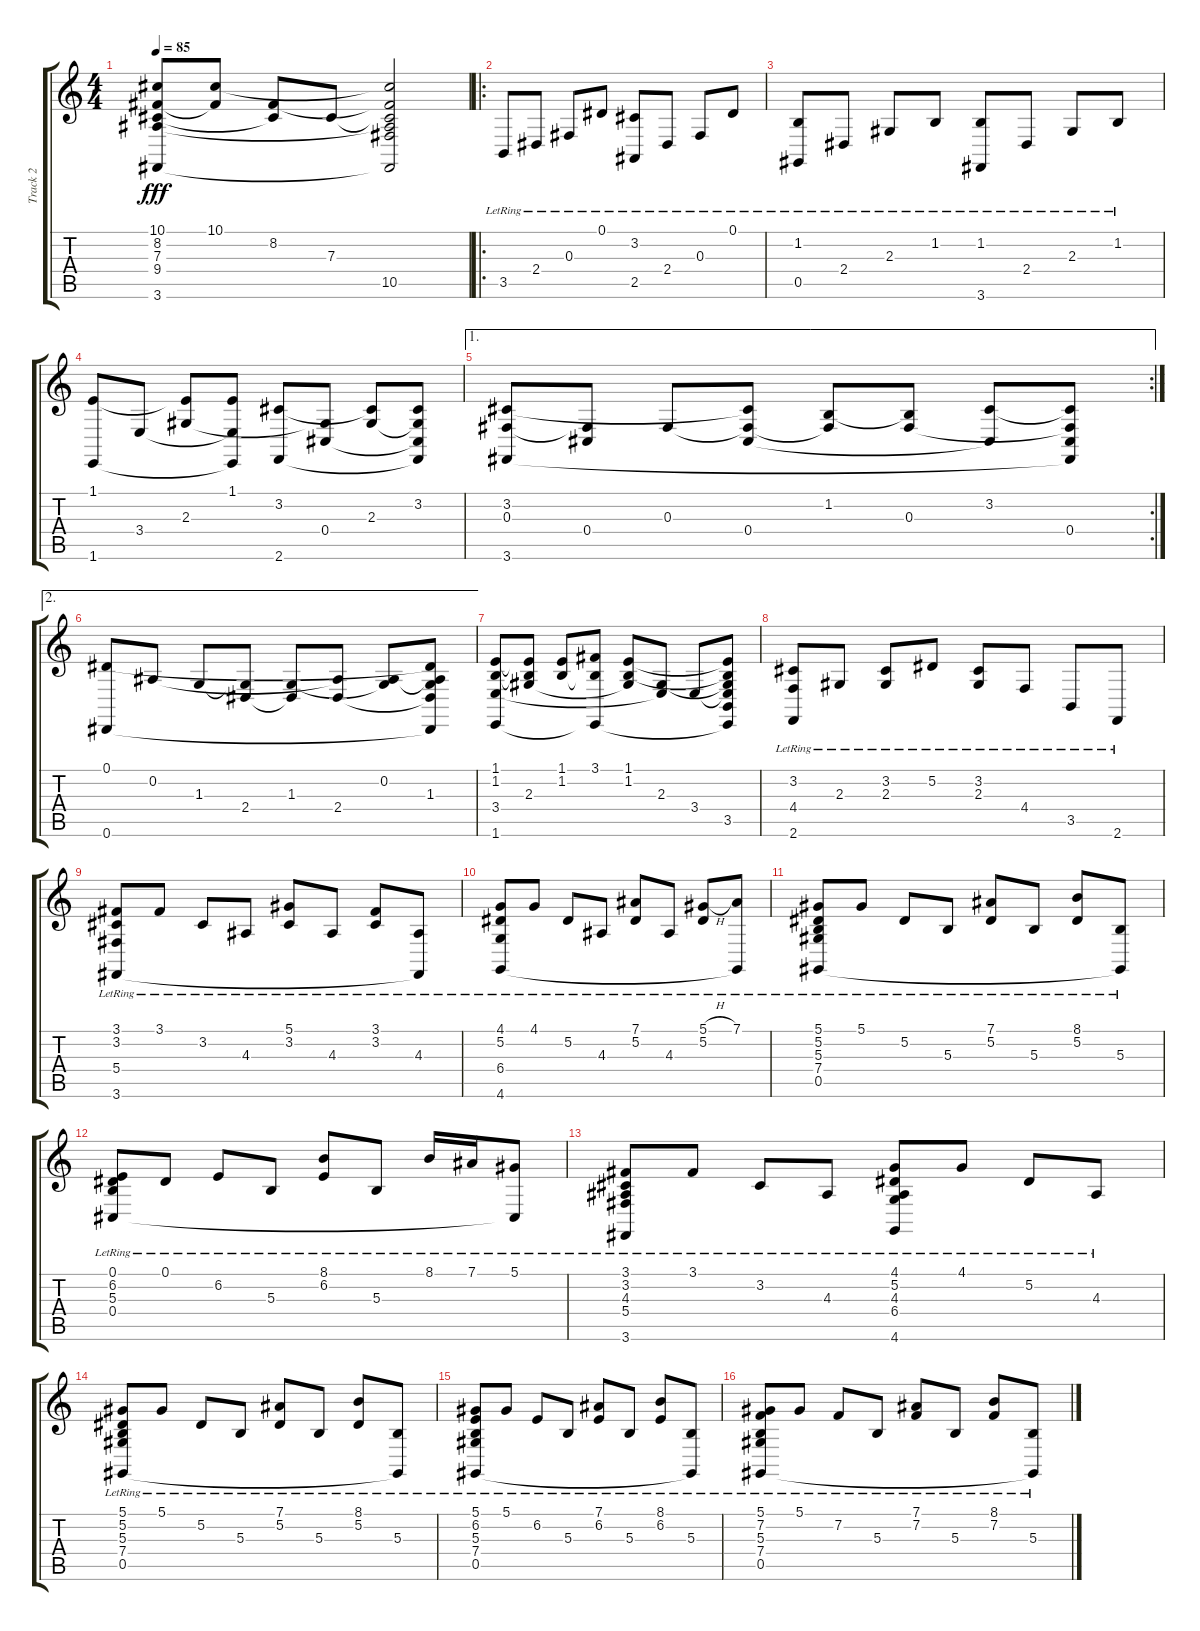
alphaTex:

\track ("Track 2" "Track 2") {instrument acousticgrandpiano}
\staff {score tabs}
\tuning (Eb4 Bb3 Gb3 Db3 Ab2 Eb2) {hide}
\ts (4 4)
\tempo 85
\clef g2
\ks c
(10.1 8.2 7.3 9.4 3.6).8{dy fff} (10.1 8.2{t}).8 (8.2 7.3{t}).8 7.3.8 (10.1{t} 8.2{t} 7.3{t} 9.4{t} 10.5 3.6{t}).2 |
\ro
3.5{lr}.8 2.4{lr}.8 0.3{lr}.8 0.1{lr}.8 (3.2{lr} 2.5{lr}).8 2.4{lr}.8 0.3{lr}.8 0.1{lr}.8 |
(1.2{lr} 0.5{lr}).8 2.4{lr}.8 2.3{lr}.8 1.2{lr}.8 (1.2{lr} 3.6{lr}).8 2.4{lr}.8 2.3{lr}.8 1.2{lr}.8 |
(1.1 1.6).8 3.4.8 (1.1{t} 2.3).8 (1.1 3.4{t} 1.6{t}).8 (3.2 2.6).8 (2.3{t} 0.4).8 (3.2{t} 2.3).8 (3.2 2.3{t} 0.4{t} 2.6{t}).8 |
\ae 1
\rc 2
(3.2 0.3 3.6).8 (0.3{t} 0.4).8 0.3.8 (3.2{t} 0.3{t} 0.4).8 (1.2 0.3{t}).8 (1.2{t} 0.3).8 (3.2 0.4{t}).8 (3.2{t} 0.3{t} 0.4 3.6{t}).8 |
\ae 2
(0.1 0.6).8 0.2.8 1.3.8 (1.3{t} 2.4).8 (1.3 2.4{t}).8 (0.2{t} 2.4).8 (0.2 1.3{t}).8 (0.1{t} 0.2{t} 1.3 2.4{t} 0.6{t}).8 |
(1.1 1.2 3.4 1.6).8 (1.1{t} 1.2{t} 2.3).8 (1.1 1.2).8 (3.1 1.2{t} 1.6{t}).8 (1.1 1.2 2.3{t}).8 (2.3 3.4{t}).8 3.4.8 (1.1{t} 1.2{t} 2.3{t} 3.4{t} 3.5 1.6{t}).8 |
(3.2{lr} 4.4{lr} 2.6{lr}).8 2.3{lr}.8 (3.2{lr} 2.3{lr}).8 5.2{lr}.8 (3.2{lr} 2.3{lr}).8 4.4{lr}.8 3.5{lr}.8 2.6{lr}.8 |
(3.1{lr} 3.2{lr} 5.4{lr} 3.6{lr}).8 3.1{lr}.8 3.2{lr}.8 4.3{lr}.8 (5.1{lr} 3.2{lr}).8 4.3{lr}.8 (3.1{lr} 3.2{lr}).8 (4.3{lr} 3.6{t}).8 |
(4.1{lr} 5.2{lr} 6.4{lr} 4.6{lr}).8 4.1{lr}.8 5.2{lr}.8 4.3{lr}.8 (7.1{lr} 5.2{lr}).8 4.3{lr}.8 (5.1{h} 5.2{lr}).8 (7.1{lr} 4.6{t}).8 |
(5.1{lr} 5.2{lr} 5.3{lr} 7.4{lr} 0.5{lr}).8 5.1{lr}.8 5.2{lr}.8 5.3{lr}.8 (7.1{lr} 5.2{lr}).8 5.3{lr}.8 (8.1{lr} 5.2{lr}).8 (5.3{lr} 0.5{t}).8 |
(0.1{lr} 6.2{lr} 5.3{lr} 0.4{lr}).8 0.1{lr}.8 6.2{lr}.8 5.3{lr}.8 (8.1{lr} 6.2{lr}).8 5.3{lr}.8 8.1{lr}.16 7.1{lr}.16 (5.1{lr} 0.4{t}).8 |
(3.1{lr} 3.2{lr} 4.3{lr} 5.4{lr} 3.6{lr}).8 3.1{lr}.8 3.2{lr}.8 4.3{lr}.8 (4.1{lr} 5.2{lr} 4.3{lr} 6.4{lr} 4.6{lr}).8 4.1{lr}.8 5.2{lr}.8 4.3{lr}.8 |
(5.1{lr} 5.2{lr} 5.3{lr} 7.4{lr} 0.5{lr}).8 5.1{lr}.8 5.2{lr}.8 5.3{lr}.8 (7.1{lr} 5.2{lr}).8 5.3{lr}.8 (8.1{lr} 5.2{lr}).8 (5.3{lr} 0.5{t}).8 |
(5.1{lr} 6.2{lr} 5.3{lr} 7.4{lr} 0.5{lr}).8 5.1{lr}.8 6.2{lr}.8 5.3{lr}.8 (7.1{lr} 6.2{lr}).8 5.3{lr}.8 (8.1{lr} 6.2{lr}).8 (5.3{lr} 0.5{t}).8 |
(5.1{lr} 7.2{lr} 5.3{lr} 7.4{lr} 0.5{lr}).8 5.1{lr}.8 7.2{lr}.8 5.3{lr}.8 (7.1{lr} 7.2{lr}).8 5.3{lr}.8 (8.1{lr} 7.2{lr}).8 (5.3{lr} 0.5{t}).8
